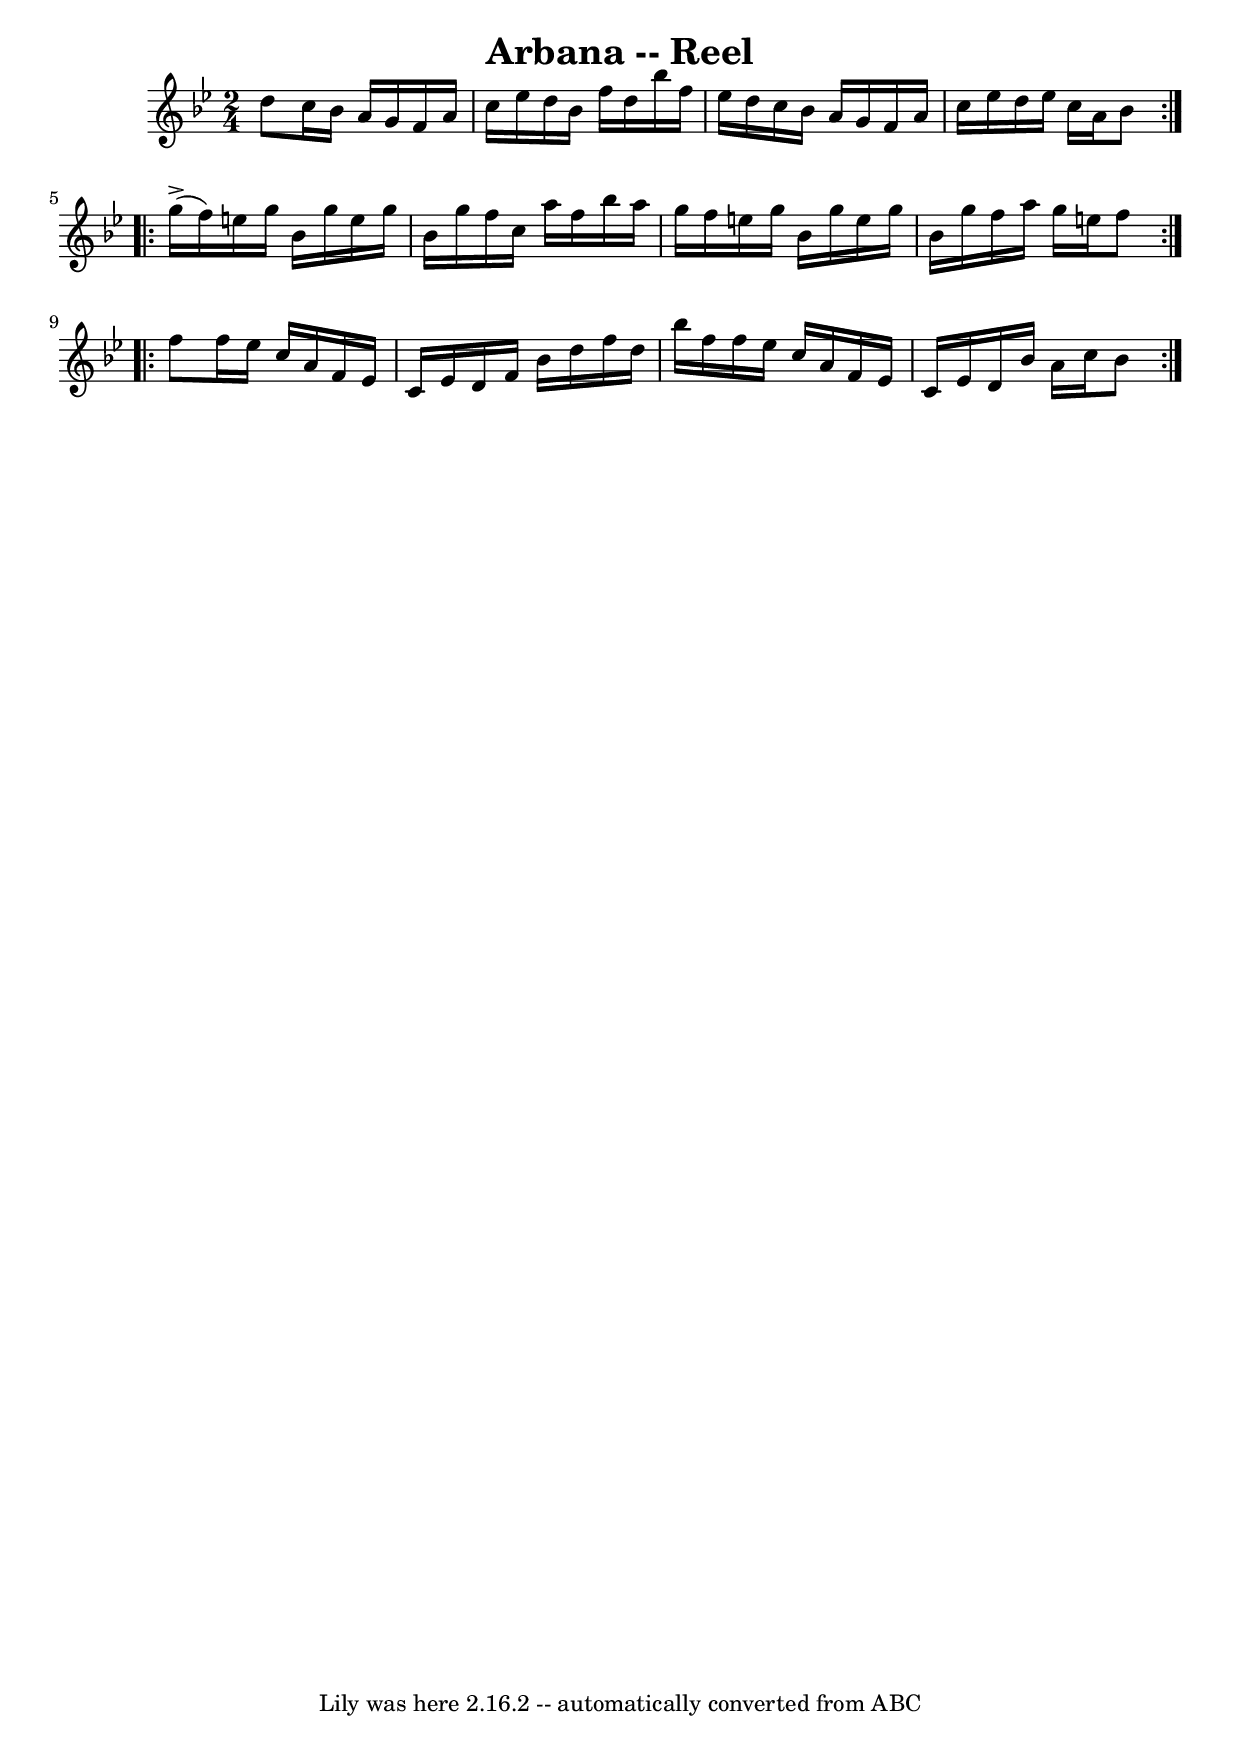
\version "2.7.40"
\include "Mammoth.ily"
\header {
	%% book = "Ryan's Mammoth Collection"
	crossRefNumber = "1"
	footnotes = ""
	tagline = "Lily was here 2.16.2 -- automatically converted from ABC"
	title = "Arbana -- Reel"
}
voicedefault =  {


\repeat volta 2 {
\time 2/4 
\key bes \major d''8  |
 c''16 bes'16 a'16 g'16  
 f'16 a'16 c''16 ees''16    |
 d''16 bes'16 f''16    
d''16 bes''16 f''16 ees''16 d''16    |
 c''16 bes'16    
a'16 g'16 f'16 a'16 c''16 ees''16    |
 d''16 ees''16 
 c''16 a'16 bes'8    } \repeat volta 2 { g''16^\accent(f''16  
-) |
 e''16 g''16 bes'16 g''16 e''16 g''16 bes'16    
g''16    |
 f''16 c''16 a''16 f''16 bes''16 a''16    
g''16 f''16    |
 e''16 g''16 bes'16 g''16 e''16    
g''16 bes'16 g''16    |
 f''16 a''16 g''16 e''16 f''8 
 } \repeat volta 2 { f''8  |
 f''16 ees''16 c''16 a'16    
f'16 ees'16 c'16 ees'16    |
 d'16 f'16 bes'16 d''16  
 f''16 d''16 bes''16 f''16    |
 f''16 ees''16 c''16    
a'16 f'16 ees'16 c'16 ees'16    |
 d'16 bes'16 a'16   
 c''16 bes'8    }   
}

\score{
    <<

	\context Staff="default"
	{
	    \voicedefault 
	}

    >>
	\layout {
	}
	\midi {}
}
